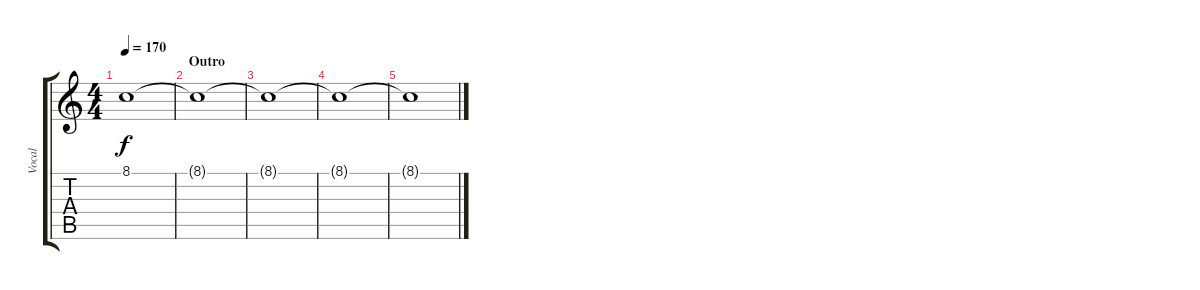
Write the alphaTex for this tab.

\track ("Vocal" "Vocal") {instrument trumpet}
\staff {score tabs}
\tuning (E4 B3 G3 D3 A2 E2) {hide}
\ts (4 4)
\tempo 170
\clef g2
\ks c
8.1.1{dy f} |
\section ("" "Outro")
8.1{t}.1 |
8.1{t}.1 |
8.1{t}.1 |
8.1{t}.1
